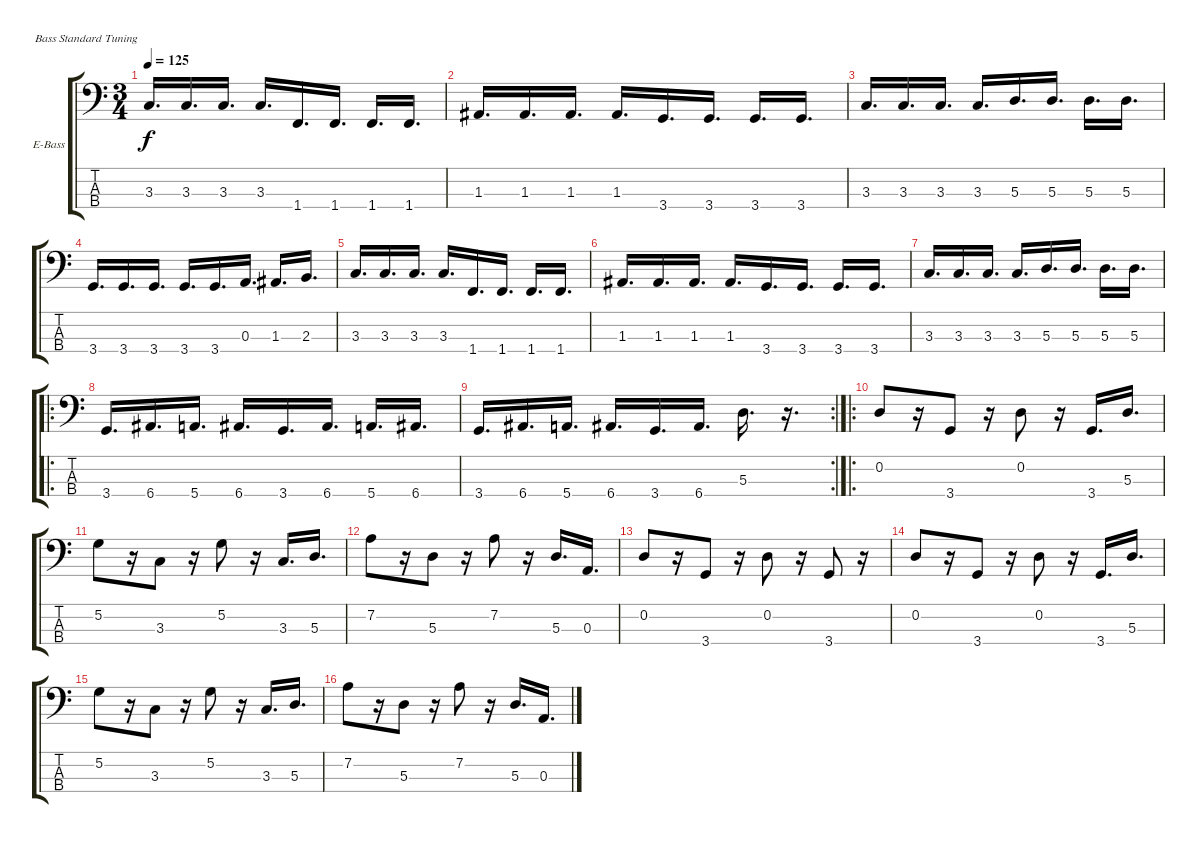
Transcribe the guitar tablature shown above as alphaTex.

\defaultSystemsLayout 4
\bracketExtendMode groupsimilarinstruments
\firstSystemTrackNameOrientation horizontal
\otherSystemsTrackNameOrientation horizontal
\track ("Electric Bass" "E-Bass") {instrument electricbassfinger}
\staff {score tabs}
\tuning (G2 D2 A1 E1)
\ts (3 4)
\tempo 125
\clef f4
\scale
0.333333
\ks c
3.3.16{d dy f} 3.3.16{d} 3.3.16{d} 3.3.16{d} 1.4.16{d} 1.4.16{d} 1.4.16{d} 1.4.16{d} |
\scale
0.333333 1.3.16{d} 1.3.16{d} 1.3.16{d} 1.3.16{d} 3.4.16{d} 3.4.16{d} 3.4.16{d} 3.4.16{d} |
\scale
0.333333 3.3.16{d} 3.3.16{d} 3.3.16{d} 3.3.16{d} 5.3.16{d} 5.3.16{d} 5.3.16{d} 5.3.16{d} |
\scale
0.333333 3.4.16{d} 3.4.16{d} 3.4.16{d} 3.4.16{d} 3.4.16{d} 0.3.16{d} 1.3.16{d} 2.3.16{d} |
\scale
0.333333 3.3.16{d} 3.3.16{d} 3.3.16{d} 3.3.16{d} 1.4.16{d} 1.4.16{d} 1.4.16{d} 1.4.16{d} |
\scale
0.313131 1.3.16{d} 1.3.16{d} 1.3.16{d} 1.3.16{d} 3.4.16{d} 3.4.16{d} 3.4.16{d} 3.4.16{d} |
\scale
0.313131 3.3.16{d} 3.3.16{d} 3.3.16{d} 3.3.16{d} 5.3.16{d} 5.3.16{d} 5.3.16{d} 5.3.16{d} |
\ro
\scale
0.373737 3.4.16{d} 6.4.16{d} 5.4.16{d} 6.4.16{d} 3.4.16{d} 6.4.16{d} 5.4.16{d} 6.4.16{d} |
\rc 2
\scale
0.333333 3.4.16{d} 6.4.16{d} 5.4.16{d} 6.4.16{d} 3.4.16{d} 6.4.16{d} 5.3.16{d} r.16{d} |
\ro
\scale
0.362745 0.2.8 r.16 3.4.8 r.16 0.2.8 r.16 3.4.16{d} 5.3.16{d} |
\scale
0.303922 5.2.8 r.16 3.3.8 r.16 5.2.8 r.16 3.3.16{d} 5.3.16{d} |
\scale
0.322917 7.2.8 r.16 5.3.8 r.16 7.2.8 r.16 5.3.16{d} 0.3.16{d} |
\scale
0.354167 0.2.8 r.16 3.4.8 r.16 0.2.8 r.16 3.4.8 r.16 |
0.2.8 r.16 3.4.8 r.16 0.2.8 r.16 3.4.16{d} 5.3.16{d} |
5.2.8 r.16 3.3.8 r.16 5.2.8 r.16 3.3.16{d} 5.3.16{d} |
7.2.8 r.16 5.3.8 r.16 7.2.8 r.16 5.3.16{d} 0.3.16{d}
